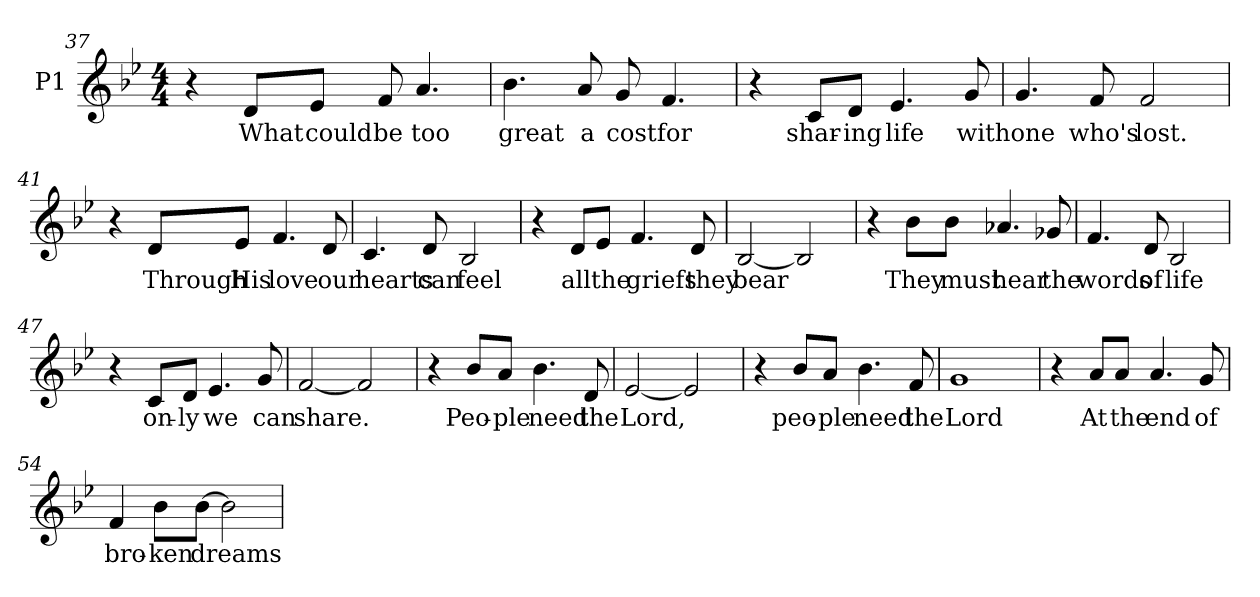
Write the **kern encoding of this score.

**kern	**text
*part1	*part1
*staff1	*staff1
*I"P1	*
*clefG2	*
*k[b-e-]	*
*B-:	*
*M4/4	*
=37	=37
4r	.
!	!LO:LY:b:color=#000000
8di/L	What
!	!LO:LY:b:color=#000000
8e-i/J	could
!	!LO:LY:b:color=#000000
8fi/	be
!	!LO:LY:b:color=#000000
4.ai/	too
=38	=38
!	!LO:LY:b:color=#000000
4.b-i\	great
!	!LO:LY:b:color=#000000
8ai/	a
!	!LO:LY:b:color=#000000
8gi/	cost
!	!LO:LY:b:color=#000000
4.fi/	for
!!LO:LB:g=z
=39	=39
4r	.
!	!LO:LY:b:color=#000000
8ci/L	shar-
!	!LO:LY:b:color=#000000
8di/J	-ing
!	!LO:LY:b:color=#000000
4.e-i/	life
!	!LO:LY:b:color=#000000
8gi/	with
=40	=40
!	!LO:LY:b:color=#000000
4.gi/	one
!	!LO:LY:b:color=#000000
8fi/	who's
!	!LO:LY:b:color=#000000
2fi/	lost.
=41	=41
4r	.
!	!LO:LY:b:color=#000000
8di/L	Through
!	!LO:LY:b:color=#000000
8e-i/J	His
!	!LO:LY:b:color=#000000
4.fi/	love
!	!LO:LY:b:color=#000000
8di/	our
=42	=42
!	!LO:LY:b:color=#000000
4.ci/	hearts
!	!LO:LY:b:color=#000000
8di/	can
!	!LO:LY:b:color=#000000
2B-i/	feel
!!LO:LB:g=z
=43	=43
4r	.
!	!LO:LY:b:color=#000000
8di/L	all
!	!LO:LY:b:color=#000000
8e-i/J	the
!	!LO:LY:b:color=#000000
4.fi/	griefs
!	!LO:LY:b:color=#000000
8di/	they
=44	=44
!	!LO:LY:b:color=#000000
[<2B-i/	bear
2B-i/]	.
=45	=45
4r	.
!	!LO:LY:b:color=#000000
8b-i\L	They
!	!LO:LY:b:color=#000000
8b-i\J	must
!	!LO:LY:b:color=#000000
4.a-Xi/	hear
!	!LO:LY:b:color=#000000
8g-Xi/	the
=46	=46
!	!LO:LY:b:color=#000000
4.fi/	words
!	!LO:LY:b:color=#000000
8di/	of
!	!LO:LY:b:color=#000000
2B-i/	life
=47	=47
4r	.
!	!LO:LY:b:color=#000000
8ci/L	on-
!	!LO:LY:b:color=#000000
8di/J	-ly
!	!LO:LY:b:color=#000000
4.e-i/	we
!	!LO:LY:b:color=#000000
8gi/	can
!!LO:LB:g=z
=48	=48
!	!LO:LY:b:color=#000000
[<2fi/	share.
2fi/]	.
=49	=49
4r	.
!	!LO:LY:b:color=#000000
8b-i/L	Peo-
!	!LO:LY:b:color=#000000
8ai/J	-ple
!	!LO:LY:b:color=#000000
4.b-i\	need
!	!LO:LY:b:color=#000000
8di/	the
=50	=50
!	!LO:LY:b:color=#000000
[<2e-i/	Lord,
2e-i/]	.
=51	=51
4r	.
!	!LO:LY:b:color=#000000
8b-i/L	peo-
!	!LO:LY:b:color=#000000
8ai/J	-ple
!	!LO:LY:b:color=#000000
4.b-i\	need
!	!LO:LY:b:color=#000000
8fi/	the
=52	=52
!	!LO:LY:b:color=#000000
1gi	Lord
=53	=53
4r	.
!	!LO:LY:b:color=#000000
8ai/L	At
!	!LO:LY:b:color=#000000
8ai/J	the
!	!LO:LY:b:color=#000000
4.ai/	end
!	!LO:LY:b:color=#000000
8gi/	of
!!LO:LB:g=z
=54	=54
!	!LO:LY:b:color=#000000
4fi/	bro-
!	!LO:LY:b:color=#000000
8b-i\L	-ken
!	!LO:LY:b:color=#000000
[>8b-i\J	dreams
2b-i\]	.
=	=
*-	*-
